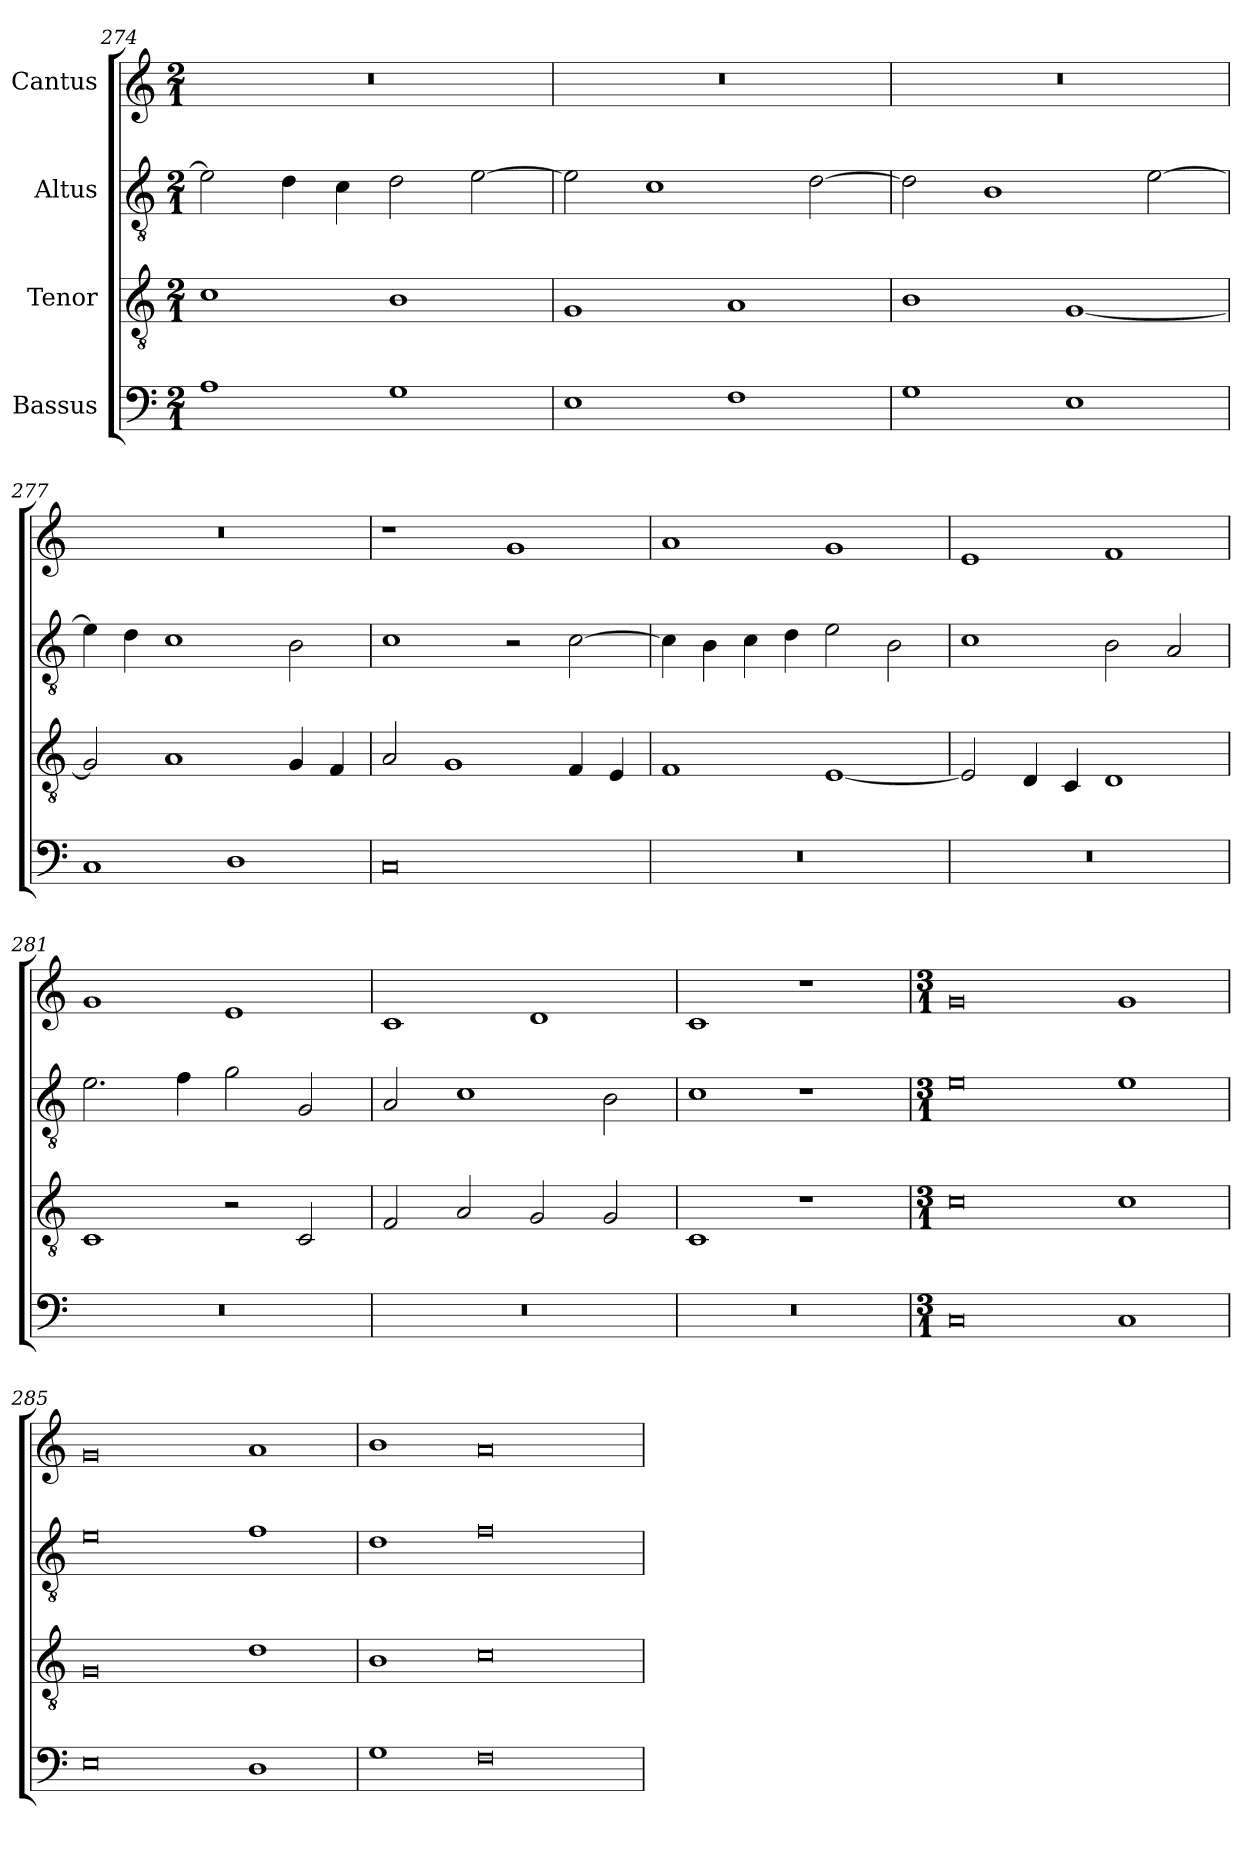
**kern	**kern	**kern	**kern
*part4	*part3	*part2	*part1
*staff4	*staff3	*staff2	*staff1
*I"Bassus	*I"Tenor	*I"Altus	*I"Cantus
*clefF4	*clefGv2	*clefGv2	*clefG2
*	*ITrd7c12	*ITrd7c12	*
*k[]	*k[]	*k[]	*k[]
*C:	*C:	*C:	*C:
*M2/1	*M2/1	*M2/1	*M2/1
=274	=274	=274	=274
!	!	!	!LO:N:vis=1
1Ai	1Ci	2Ei\]	0r
.	.	4Di\	.
.	.	4Ci\	.
1Gi	1BBi	2Di\	.
.	.	[>2Ei\	.
=275	=275	=275	=275
!	!	!	!LO:N:vis=1
1Ei	1GGi	2Ei\]	0r
.	.	1Ci	.
1Fi	1AAi	.	.
.	.	[>2Di\	.
=276	=276	=276	=276
!	!	!	!LO:N:vis=1
1Gi	1BBi	2Di\]	0r
.	.	1BBi	.
1Ei	[<1GGi	.	.
.	.	[>2Ei\	.
=277	=277	=277	=277
!	!	!	!LO:N:vis=1
1Ci	2GGi/]	4Ei\]	0r
.	.	4Di\	.
.	1AAi	1Ci	.
1Di	.	.	.
.	4GGi/	2BBi\	.
.	4FFi/	.	.
=278	=278	=278	=278
0Ci	2AAi/	1Ci	1r
.	1GGi	.	.
.	.	2r	1gi
.	4FFi/	[>2Ci\	.
.	4EEi/	.	.
!!LO:LB:g=z
=279	=279	=279	=279
!LO:N:vis=1	!	!	!
0r	1FFi	4Ci\]	1ai
.	.	4BBi\	.
.	.	4Ci\	.
.	.	4Di\	.
.	[<1EEi	2Ei\	1gi
.	.	2BBi\	.
=280	=280	=280	=280
!LO:N:vis=1	!	!	!
0r	2EEi/]	1Ci	1ei
.	4DDi/	.	.
.	4CCi/	.	.
.	1DDi	2BBi\	1fi
.	.	2AAi/	.
=281	=281	=281	=281
!LO:N:vis=1	!	!	!
0r	1CCi	2.Ei\	1gi
.	.	4Fi\	.
.	2r	2Gi\	1ei
.	2CCi/	2GGi/	.
=282	=282	=282	=282
!LO:N:vis=1	!	!	!
0r	2FFi/	2AAi/	1ci
.	2AAi/	1Ci	.
.	2GGi/	.	1di
.	2GGi/	2BBi\	.
=283	=283	=283	=283
!LO:N:vis=1	!	!	!
0r	1CCi	1Ci	1ci
.	1r	1r	1r
=284	=284	=284	=284
*M3/1	*M3/1	*M3/1	*M3/1
0Ci	0Ci	0Ei	0gi
1Ci	1Ci	1Ei	1gi
!!LO:LB:g=z
=285	=285	=285	=285
0Ei	0GGi	0Ei	0gi
1Di	1Di	1Fi	1ai
=286	=286	=286	=286
1Gi	1BBi	1Di	1bi
0Fi	0Ci	0Fi	0ai
=	=	=	=
*-	*-	*-	*-
